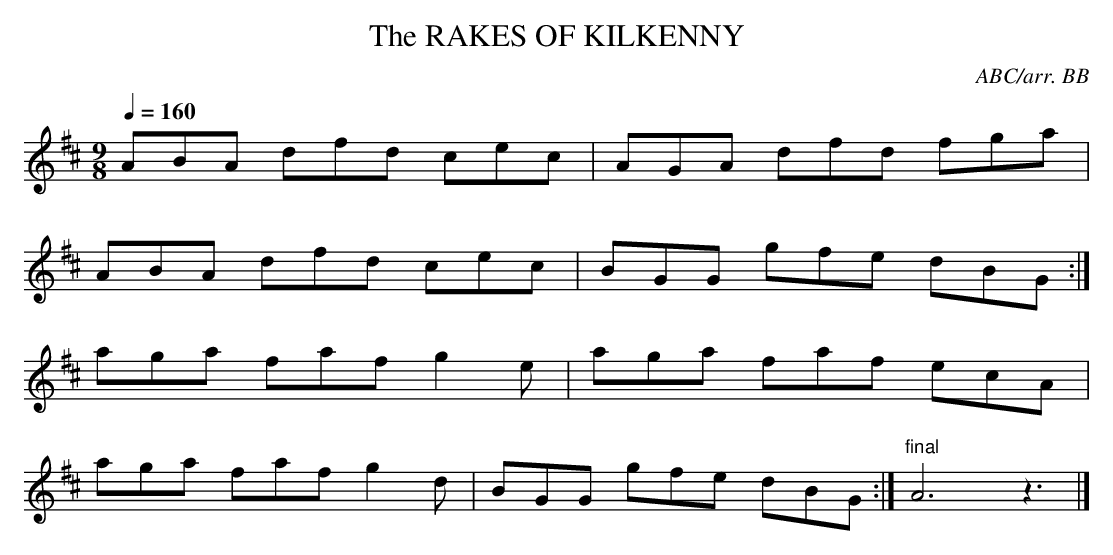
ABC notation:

X:1
T:RAKES OF KILKENNY, The
C:ABC/arr. BB
Y:"Irish"
Q:1/4=160
M:9/8
L:1/8
K:Amix
ABA dfd cec|AGA dfd fga|
ABA dfd cec|BGG gfe dBG :|
aga faf g2e|aga faf ecA|
aga faf g2d|BGG gfe dBG :|"final"A6z3|]
